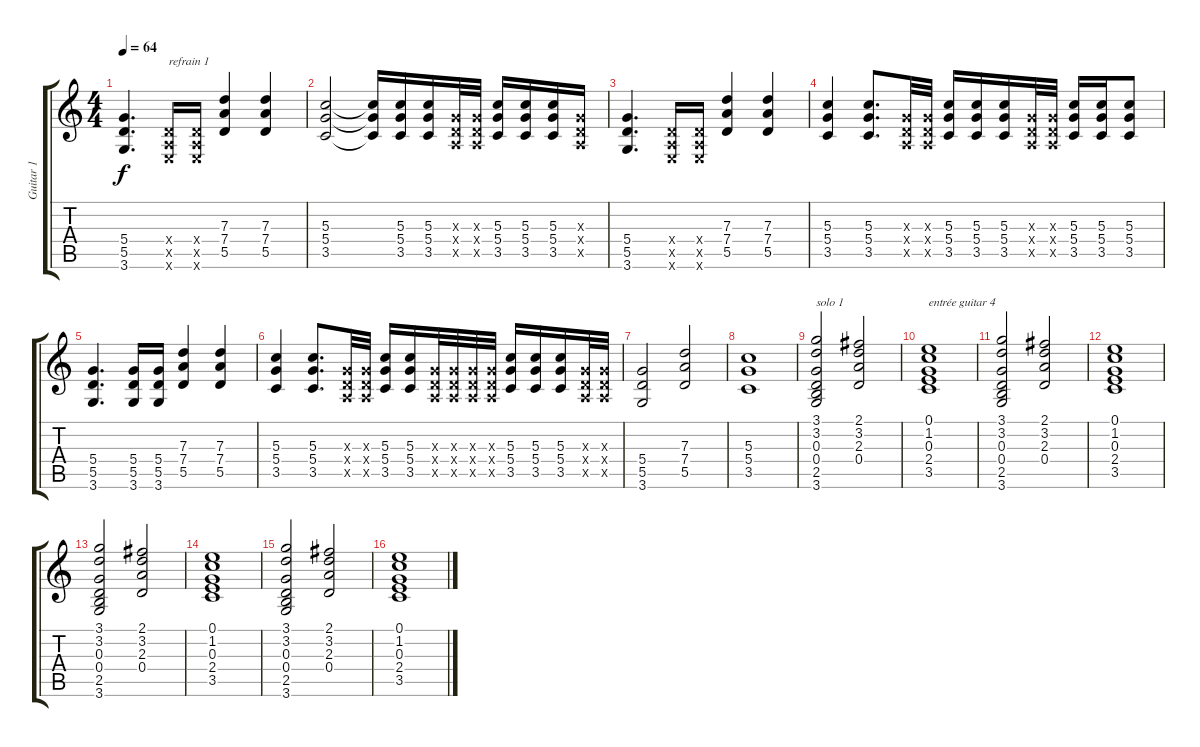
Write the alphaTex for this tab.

\track ("Guitar 1" "Guitar 1") {instrument acousticguitarsteel}
\staff {score tabs}
\tuning (E4 B3 G3 D3 A2 E2) {hide}
\ts (4 4)
\tempo 64
\clef g2
\ks c
(5.4 5.5 3.6).4{d dy f} (0.4{x} 0.5{x} 0.6{x}).16{txt "refrain 1"} (0.4{x} 0.5{x} 0.6{x}).16 (7.3 7.4 5.5).4 (7.3 7.4 5.5).4 |
(5.3 5.4 3.5).2 (5.3{t} 5.4{t} 3.5{t}).16 (5.3 5.4 3.5).16 (5.3 5.4 3.5).16 (0.3{x} 0.4{x} 0.5{x}).32 (0.3{x} 0.4{x} 0.5{x}).32 (5.3 5.4 3.5).16 (5.3 5.4 3.5).16 (5.3 5.4 3.5).16 (0.3{x} 0.4{x} 0.5{x}).16 |
(5.4 5.5 3.6).4{d} (0.4{x} 0.5{x} 0.6{x}).16 (0.4{x} 0.5{x} 0.6{x}).16 (7.3 7.4 5.5).4 (7.3 7.4 5.5).4 |
(5.3 5.4 3.5).4 (5.3 5.4 3.5).8{d} (0.3{x} 0.4{x} 0.5{x}).32 (0.3{x} 0.4{x} 0.5{x}).32 (5.3 5.4 3.5).16 (5.3 5.4 3.5).16 (5.3 5.4 3.5).16 (0.3{x} 0.4{x} 0.5{x}).32 (0.3{x} 0.4{x} 0.5{x}).32 (5.3 5.4 3.5).16 (5.3 5.4 3.5).16 (5.3 5.4 3.5).8 |
(5.4 5.5 3.6).4{d} (5.4 5.5 3.6).16 (5.4 5.5 3.6).16 (7.3 7.4 5.5).4 (7.3 7.4 5.5).4 |
(5.3 5.4 3.5).4 (5.3 5.4 3.5).8{d} (0.3{x} 0.4{x} 0.5{x}).32 (0.3{x} 0.4{x} 0.5{x}).32 (5.3 5.4 3.5).16 (5.3 5.4 3.5).16 (0.3{x} 0.4{x} 0.5{x}).32 (0.3{x} 0.4{x} 0.5{x}).32 (0.3{x} 0.4{x} 0.5{x}).32 (0.3{x} 0.4{x} 0.5{x}).32 (5.3 5.4 3.5).16 (5.3 5.4 3.5).16 (5.3 5.4 3.5).16 (0.3{x} 0.4{x} 0.5{x}).32 (0.3{x} 0.4{x} 0.5{x}).32 |
(5.4 5.5 3.6).2 (7.3 7.4 5.5).2 |
(5.3 5.4 3.5).1 |
(3.1 3.2 0.3 0.4 2.5 3.6).2{txt "solo 1"} (2.1 3.2 2.3 0.4).2 |
(0.1 1.2 0.3 2.4 3.5).1{txt "entrée guitar 4           "} |
(3.1 3.2 0.3 0.4 2.5 3.6).2 (2.1 3.2 2.3 0.4).2 |
(0.1 1.2 0.3 2.4 3.5).1 |
(3.1 3.2 0.3 0.4 2.5 3.6).2 (2.1 3.2 2.3 0.4).2 |
(0.1 1.2 0.3 2.4 3.5).1 |
(3.1 3.2 0.3 0.4 2.5 3.6).2 (2.1 3.2 2.3 0.4).2 |
(0.1 1.2 0.3 2.4 3.5).1
